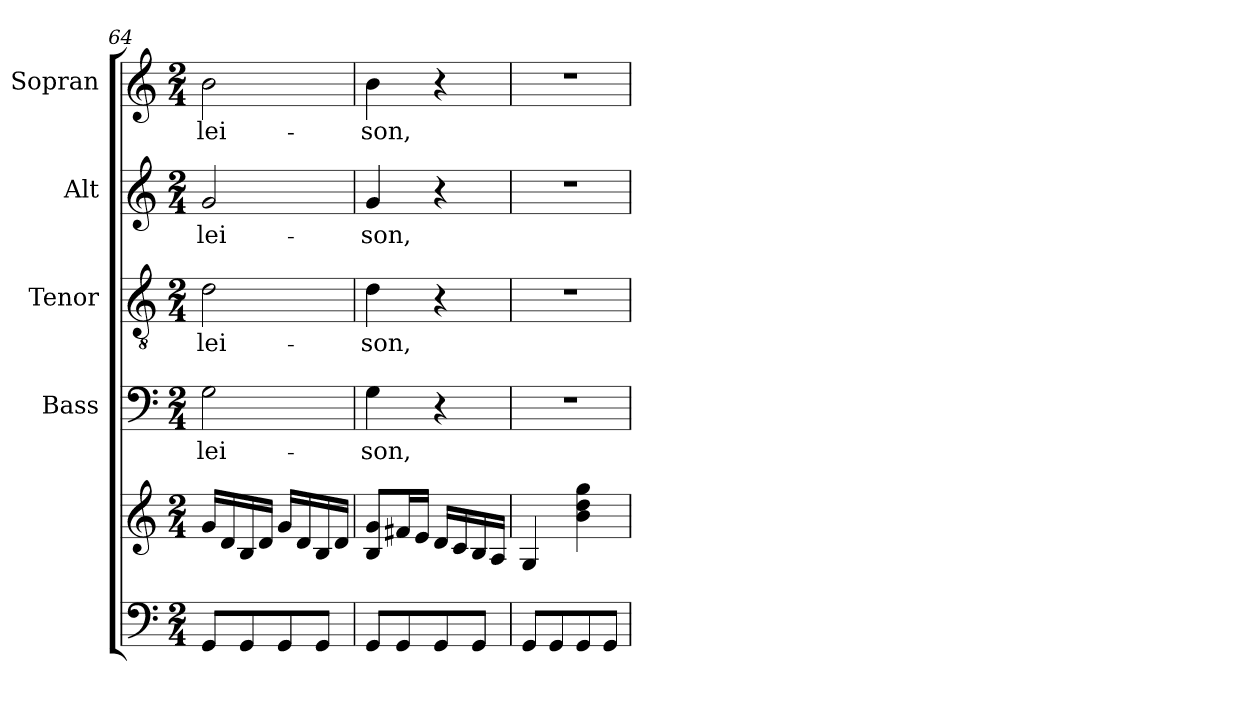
**kern	**kern	**kern	**text	**kern	**text	**kern	**text	**kern	**text
*part5	*part5	*part4	*part4	*part3	*part3	*part2	*part2	*part1	*part1
*staff6	*staff5	*staff4	*staff4	*staff3	*staff3	*staff2	*staff2	*staff1	*staff1
*	*	*I"Bass	*	*I"Tenor	*	*I"Alt	*	*I"Sopran	*
*	*	*I'B.	*	*I'T.	*	*I'A.	*	*I'S.	*
*clefF4	*clefG2	*clefF4	*	*clefGv2	*	*clefG2	*	*clefG2	*
*k[]	*k[]	*k[]	*	*k[]	*	*k[]	*	*k[]	*
*C:	*C:	*C:	*	*C:	*	*C:	*	*C:	*
*M2/4	*M2/4	*M2/4	*	*M2/4	*	*M2/4	*	*M2/4	*
=64	=64	=64	=64	=64	=64	=64	=64	=64	=64
!	!	!	!LO:LY:b	!	!LO:LY:b	!	!LO:LY:b	!	!LO:LY:b
8GG/L	16g/LL	2G\	-lei-	2d\	-lei-	2g/	-lei-	2b\	-lei-
.	16d/	.	.	.	.	.	.	.	.
8GG/	16B/	.	.	.	.	.	.	.	.
.	16d/JJ	.	.	.	.	.	.	.	.
8GG/	16g/LL	.	.	.	.	.	.	.	.
.	16d/	.	.	.	.	.	.	.	.
8GG/J	16B/	.	.	.	.	.	.	.	.
.	16d/JJ	.	.	.	.	.	.	.	.
=65	=65	=65	=65	=65	=65	=65	=65	=65	=65
!	!	!	!LO:LY:b	!	!LO:LY:b	!	!LO:LY:b	!	!LO:LY:b
8GG/L	8B/ 8g/L	4G\	-son,	4d\	-son,	4g/	-son,	4b\	-son,
8GG/	16f#X/L	.	.	.	.	.	.	.	.
.	16e/JJ	.	.	.	.	.	.	.	.
8GG/	16d/LL	4r	.	4r	.	4r	.	4r	.
.	16c/	.	.	.	.	.	.	.	.
8GG/J	16B/	.	.	.	.	.	.	.	.
.	16A/JJ	.	.	.	.	.	.	.	.
=66	=66	=66	=66	=66	=66	=66	=66	=66	=66
8GG/L	4G/	2r	.	2r	.	2r	.	2r	.
8GG/	.	.	.	.	.	.	.	.	.
8GG/	4b\ 4dd\ 4gg\	.	.	.	.	.	.	.	.
8GG/J	.	.	.	.	.	.	.	.	.
=	=	=	=	=	=	=	=	=	=
*-	*-	*-	*-	*-	*-	*-	*-	*-	*-
